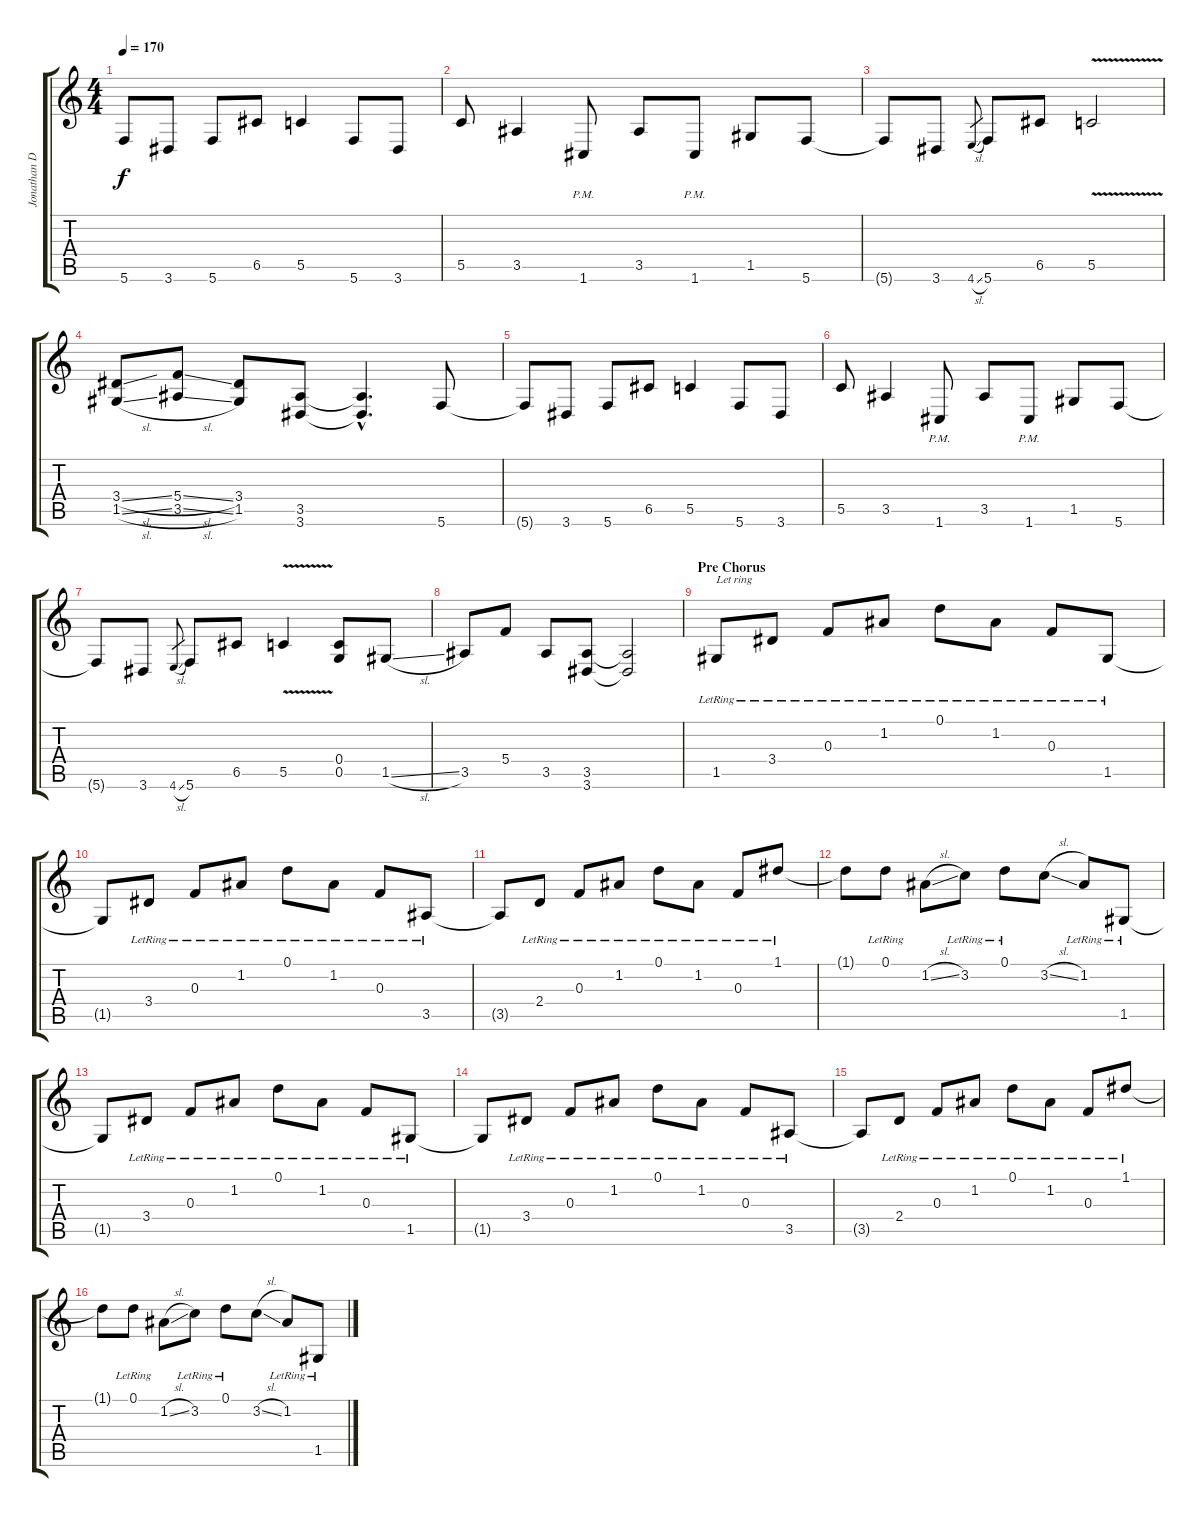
\track ("Jonathan Donais" "Jonathan D") {instrument distortionguitar}
\staff {score tabs}
\tuning (D4 A3 F3 C3 G2 C2) {hide}
\ts (4 4)
\tempo 170
\clef g2
\ks c
5.6{t}.8{dy f} 3.6.8 5.6.8 6.5.8 5.5.4 5.6.8 3.6.8 |
5.5.8 3.5.4 1.6{pm}.8 3.5.8 1.6{pm}.8 1.5.8 5.6.8 |
5.6{t}.8 3.6.8 4.6{sl}.8{gr} 5.6.8 6.5.8 5.5{v}.2 |
(3.4{sl} 1.5{sl}).8 (5.4{sl} 3.5{sl}).8 (3.4 1.5).8 (3.5 3.6).8 (3.5{hac t} 3.6{hac t}).4{d} 5.6.8 |
5.6{t}.8 3.6.8 5.6.8 6.5.8 5.5.4 5.6.8 3.6.8 |
5.5.8 3.5.4 1.6{pm}.8 3.5.8 1.6{pm}.8 1.5.8 5.6.8 |
5.6{t}.8 3.6.8 4.6{sl}.8{gr} 5.6.8 6.5.8 5.5{v}.4{instrument guitarharmonics} (0.4 0.5).8{instrument distortionguitar} 1.5{sl}.8 |
3.5.8 5.4.8 3.5.8 (3.5 3.6).8 (3.5{t} 3.6{t}).2 |
\section ("" "Pre Chorus")
1.5{lr}.8{txt "Let ring" instrument electricguitarclean} 3.4{lr}.8 0.3{lr}.8 1.2{lr}.8 0.1{lr}.8 1.2{lr}.8 0.3{lr}.8 1.5{lr}.8 |
1.5{t}.8 3.4{lr}.8 0.3{lr}.8 1.2{lr}.8 0.1{lr}.8 1.2{lr}.8 0.3{lr}.8 3.5{lr}.8 |
3.5{t}.8 2.4{lr}.8 0.3{lr}.8 1.2{lr}.8 0.1{lr}.8 1.2{lr}.8 0.3{lr}.8 1.1{lr}.8 |
1.1{t}.8 0.1{lr}.8 1.2{sl}.8 3.2{lr}.8 0.1{lr}.8 3.2{sl}.8 1.2{lr}.8 1.5{lr}.8 |
1.5{t}.8 3.4{lr}.8 0.3{lr}.8 1.2{lr}.8 0.1{lr}.8 1.2{lr}.8 0.3{lr}.8 1.5{lr}.8 |
1.5{t}.8 3.4{lr}.8 0.3{lr}.8 1.2{lr}.8 0.1{lr}.8 1.2{lr}.8 0.3{lr}.8 3.5{lr}.8 |
3.5{t}.8 2.4{lr}.8 0.3{lr}.8 1.2{lr}.8 0.1{lr}.8 1.2{lr}.8 0.3{lr}.8 1.1{lr}.8 |
1.1{t}.8 0.1{lr}.8 1.2{sl}.8 3.2{lr}.8 0.1{lr}.8 3.2{sl}.8 1.2{lr}.8 1.5{lr}.8
